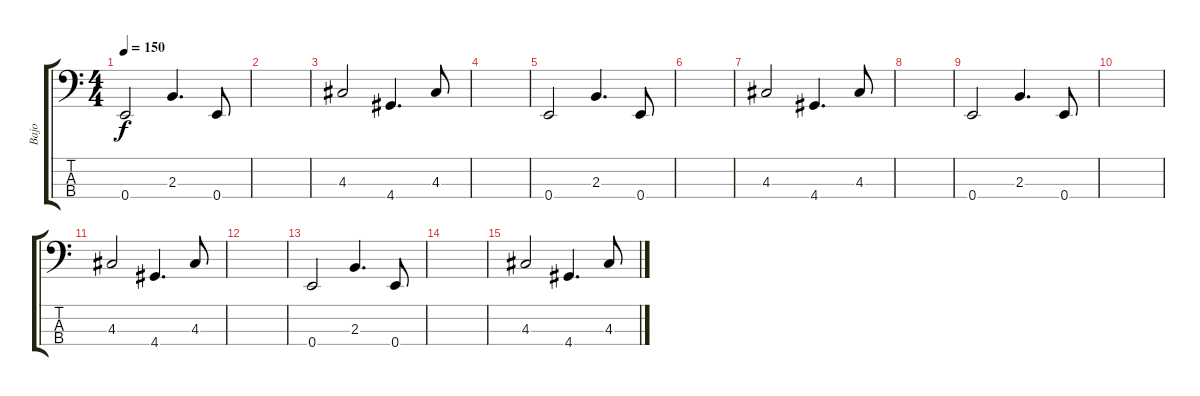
\track ("Bajo" "Bajo") {instrument electricbassfinger}
\staff {score tabs}
\tuning (G2 D2 A1 E1) {hide}
\ts (4 4)
\tempo 150
\clef f4
\ks c
0.4.2{dy f} 2.3.4{d} 0.4.8 |
|
4.3.2 4.4.4{d} 4.3.8 |
|
0.4.2 2.3.4{d} 0.4.8 |
|
4.3.2 4.4.4{d} 4.3.8 |
|
0.4.2 2.3.4{d} 0.4.8 |
|
4.3.2 4.4.4{d} 4.3.8 |
|
0.4.2 2.3.4{d} 0.4.8 |
|
4.3.2 4.4.4{d} 4.3.8
